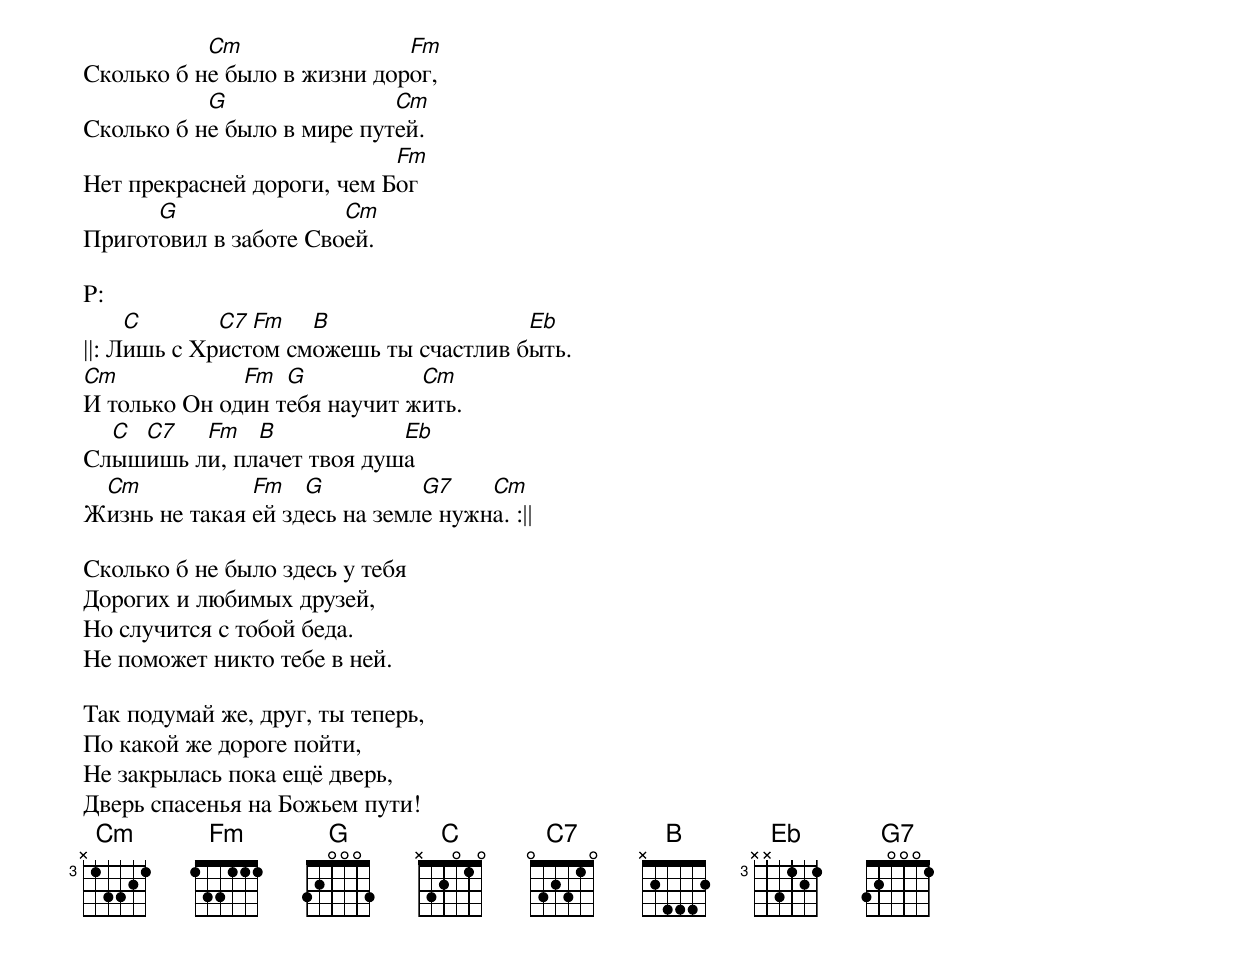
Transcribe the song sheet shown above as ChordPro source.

Сколько б н[Cm]е было в жизни дор[Fm]ог,
Сколько б н[G]е было в мире пут[Cm]ей.
Нет прекрасней дороги, чем Б[Fm]ог
Пригот[G]овил в заботе Сво[Cm]ей.

P:
||: Л[C]ишь с Хр[C7]ист[Fm]ом см[B]ожешь ты счастлив б[Eb]ыть.
[Cm]И только Он од[Fm]ин т[G]ебя научит ж[Cm]ить.
Сл[C]ыш[C7]ишь л[Fm]и, пл[B]ачет твоя душ[Eb]а
Ж[Cm]изнь не такая [Fm]ей зд[G]есь на земл[G7]е нужн[Cm]а. :||

Сколько б не было здесь у тебя
Дорогих и любимых друзей,
Но случится с тобой беда.
Не поможет никто тебе в ней.

Так подумай же, друг, ты теперь,
По какой же дороге пойти,
Не закрылась пока ещё дверь,
Дверь спасенья на Божьем пути!
